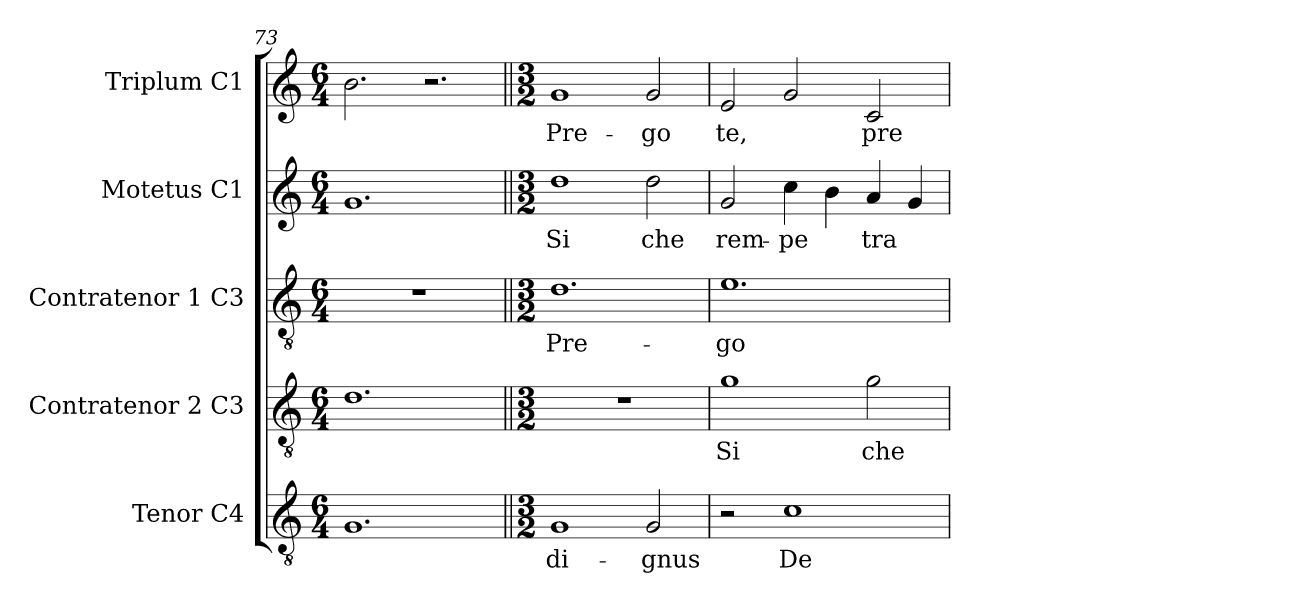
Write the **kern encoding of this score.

**kern	**text	**kern	**text	**kern	**text	**kern	**text	**kern	**text
*part5	*part5	*part4	*part4	*part3	*part3	*part2	*part2	*part1	*part1
*staff5	*staff5	*staff4	*staff4	*staff3	*staff3	*staff2	*staff2	*staff1	*staff1
*I"Tenor  C4	*	*I"Contratenor 2  C3	*	*I"Contratenor 1  C3	*	*I"Motetus  C1	*	*I"Triplum  C1	*
*I'T	*	*I'Ct2	*	*I'Ct1	*	*I'Mot	*	*I'Tr	*
*clefGv2	*	*clefGv2	*	*clefGv2	*	*clefG2	*	*clefG2	*
*k[]	*	*k[]	*	*k[]	*	*k[]	*	*k[]	*
*C:	*	*C:	*	*C:	*	*C:	*	*C:	*
*M6/4	*	*M6/4	*	*M6/4	*	*M6/4	*	*M6/4	*
=73	=73	=73	=73	=73	=73	=73	=73	=73	=73
!	!LO:LY:b:cj	!	!LO:LY:b:cj	!	!	!	!LO:LY:b:cj	!	!LO:LY:b:cj
1.G	.	1.d	--	1.r	.	1.g	--	2.b\	.
.	.	.	.	.	.	.	.	2.r	.
=74||	=74||	=74||	=74||	=74||	=74||	=74||	=74||	=74||	=74||
*M3/2	*	*M3/2	*	*M3/2	*	*M3/2	*	*M3/2	*
!	!LO:LY:b:cj	!	!	!	!LO:LY:b:cj	!	!LO:LY:b:cj	!	!LO:LY:b:cj
1G	di-	1.r	.	1.d	Pre-	1dd	-Si	1g	Pre-
!	!LO:LY:b:cj	!	!	!	!	!	!LO:LY:b:cj	!	!LO:LY:b:cj
2G/	-gnus	.	.	.	.	2dd\	che	2g/	-go
=75	=75	=75	=75	=75	=75	=75	=75	=75	=75
!	!	!	!LO:LY:b:cj	!	!LO:LY:b:cj	!	!LO:LY:b:cj	!	!LO:LY:b:cj
2r	.	1g	-Si	1.e	-go	2g/	rem-	2e/	te,
!	!LO:LY:b:cj	!	!	!	!	!	!LO:LY:b:cj	!	!LO:LY:b:cj
1c	De-	.	.	.	.	4cc\	-pe-	2g/	.
!	!	!	!	!	!	!	!LO:LY:b:cj	!	!
.	.	.	.	.	.	4b\	--	.	.
!	!	!	!LO:LY:b:cj	!	!	!	!LO:LY:b:cj	!	!LO:LY:b:cj
.	.	2g\	che	.	.	4a/	-tra-	2c/	pre-
!	!	!	!	!	!	!	!LO:LY:b:cj	!	!
.	.	.	.	.	.	4g/	--	.	.
=	=	=	=	=	=	=	=	=	=
*-	*-	*-	*-	*-	*-	*-	*-	*-	*-
